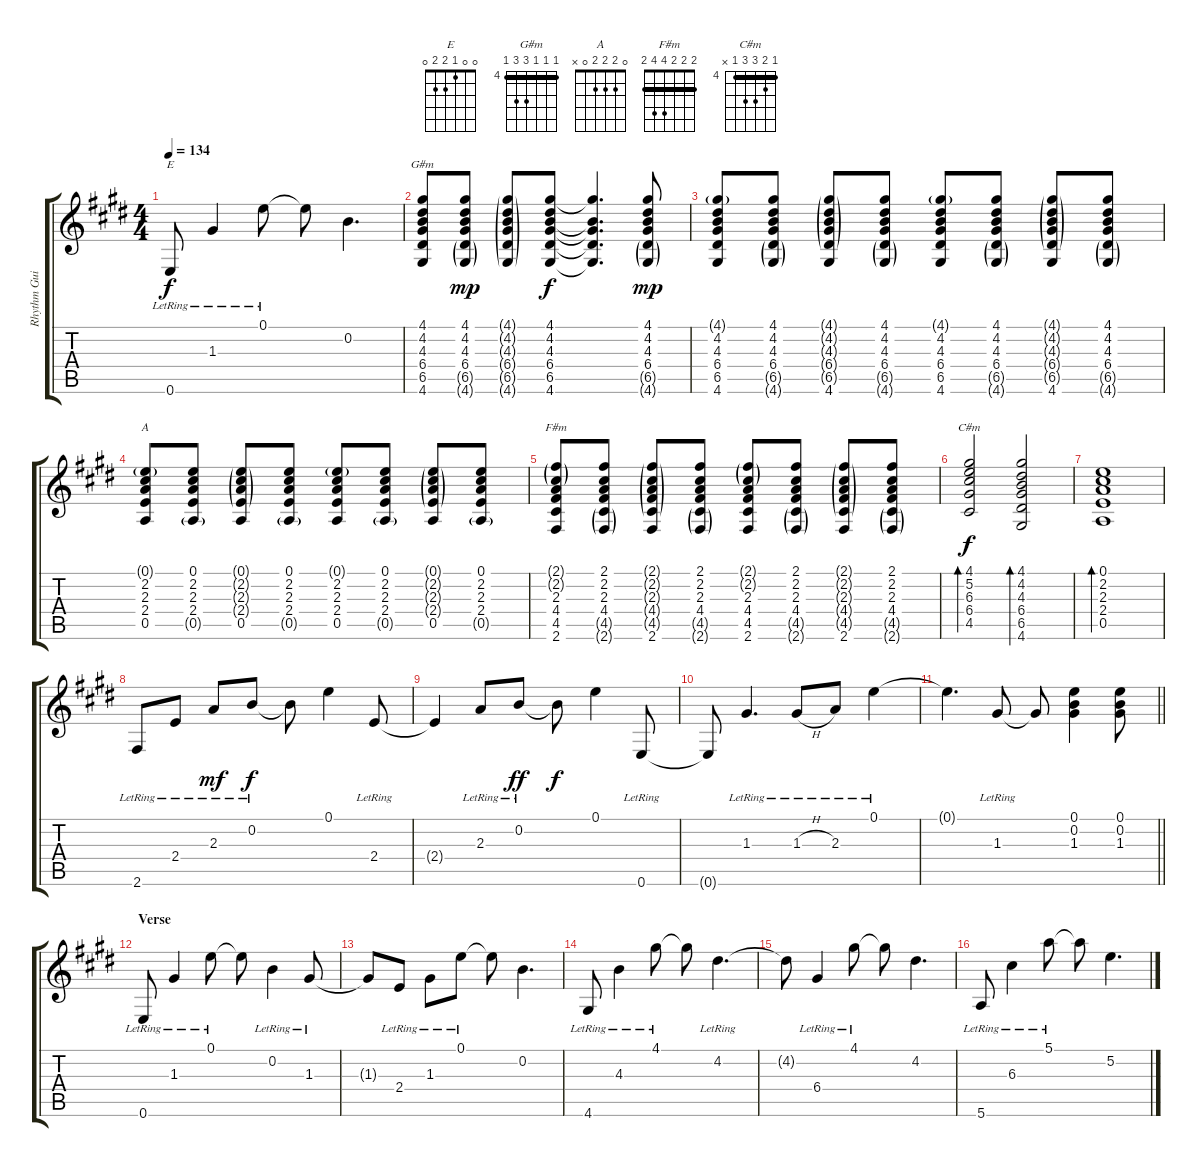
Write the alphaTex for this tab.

\track ("Rhythm Guitar 2" "Rhythm Gui") {instrument electricguitarjazz}
\staff {score tabs}
\tuning (E4 B3 G3 D3 A2 E2) {hide}
\chord ("E" 0 0 1 2 2 0)
\chord ("G#m" 4 4 4 6 6 4) {firstfret 4 barre 4}
\chord ("A" 0 2 2 2 0 x)
\chord ("F#m" 2 2 2 4 4 2) {barre 2}
\chord ("C#m" 4 5 6 6 4 x) {firstfret 4 barre 4}
\ts (4 4)
\tempo 134
\clef g2
\ks e
0.6{lr}.8{ch "E" dy f} 1.3{lr}.4 0.1{lr}.8 0.1{t}.8 0.2.4{d} |
(4.1 4.2 4.3 6.4 6.5 4.6).8{ch "G#m"} (4.1 4.2 4.3 6.4 6.5{g} 4.6{g}).8{dy mp} (4.1{g} 4.2{g} 4.3{g} 6.4{g} 6.5{g} 4.6{g}).8 (4.1 4.2 4.3 6.4 6.5 4.6).8{dy f} (4.1{t} 4.3{t} 6.4{t} 6.5{t} 4.6{t}).4{d} (4.1 4.2 4.3 6.4 6.5{g} 4.6{g}).8{dy mp} |
(4.1{g} 4.2 4.3 6.4 6.5 4.6).8 (4.1 4.2 4.3 6.4 6.5{g} 4.6{g}).8 (4.1{g} 4.2{g} 4.3{g} 6.4{g} 6.5{g} 4.6).8 (4.1 4.2 4.3 6.4 6.5{g} 4.6{g}).8 (4.1{g} 4.2 4.3 6.4 6.5 4.6).8 (4.1 4.2 4.3 6.4 6.5{g} 4.6{g}).8 (4.1{g} 4.2{g} 4.3{g} 6.4{g} 6.5{g} 4.6).8 (4.1 4.2 4.3 6.4 6.5{g} 4.6{g}).8 |
(0.1{g} 2.2 2.3 2.4 0.5).8{ch "A"} (0.1 2.2 2.3 2.4 0.5{g}).8 (0.1{g} 2.2{g} 2.3{g} 2.4{g} 0.5).8 (0.1 2.2 2.3 2.4 0.5{g}).8 (0.1{g} 2.2 2.3 2.4 0.5).8 (0.1 2.2 2.3 2.4 0.5{g}).8 (0.1{g} 2.2{g} 2.3{g} 2.4{g} 0.5).8 (0.1 2.2 2.3 2.4 0.5{g}).8 |
(2.1{g} 2.2{g} 2.3 4.4 4.5 2.6).8{ch "F#m"} (2.1 2.2 2.3 4.4 4.5{g} 2.6{g}).8 (2.1{g} 2.2{g} 2.3{g} 4.4{g} 4.5{g} 2.6).8 (2.1 2.2 2.3 4.4 4.5{g} 2.6{g}).8 (2.1{g} 2.2{g} 2.3 4.4 4.5 2.6).8 (2.1 2.2 2.3 4.4 4.5{g} 2.6{g}).8 (2.1{g} 2.2{g} 2.3{g} 4.4{g} 4.5{g} 2.6).8 (2.1 2.2 2.3 4.4 4.5{g} 2.6{g}).8 |
(4.1 5.2 6.3 6.4 4.5).2{bd 60 ch "C#m" dy f} (4.1 4.2 4.3 6.4 6.5 4.6).2{bd 60} |
(0.1 2.2 2.3 2.4 0.5).1{bd 60} |
2.6{lr}.8 2.4{lr}.8 2.3{lr}.8{dy mf} 0.2{lr}.8{dy f} 0.2{t}.8 0.1.4 2.4{lr}.8 |
2.4{t}.4 2.3{lr}.8 0.2{lr}.8{dy ff} 0.2{t}.8{dy f} 0.1.4 0.6{lr}.8 |
0.6{t}.8 1.3{lr}.4{d} 1.3{h lr}.8 2.3{lr}.8 0.1{lr}.4 |
\barLineRight lightlight
0.1{t}.4{d} 1.3{lr}.8 1.3{t}.8 (0.1 0.2 1.3).4 (0.1 0.2 1.3).8 |
\section ("" "Verse")
0.6{lr}.8 1.3{lr}.4 0.1{lr}.8 0.1{t}.8 0.2{lr}.4 1.3{lr}.8 |
1.3{t}.8 2.4{lr}.8 1.3{lr}.8 0.1{lr}.8 0.1{t}.8 0.2.4{d} |
4.6{lr}.8 4.3{lr}.4 4.1{lr}.8 4.1{t}.8 4.2{lr}.4{d} |
4.2{t}.8 6.4{lr}.4 4.1{lr}.8 4.1{t}.8 4.2.4{d} |
5.6{lr}.8 6.3{lr}.4 5.1{lr}.8 5.1{t}.8 5.2.4{d}
